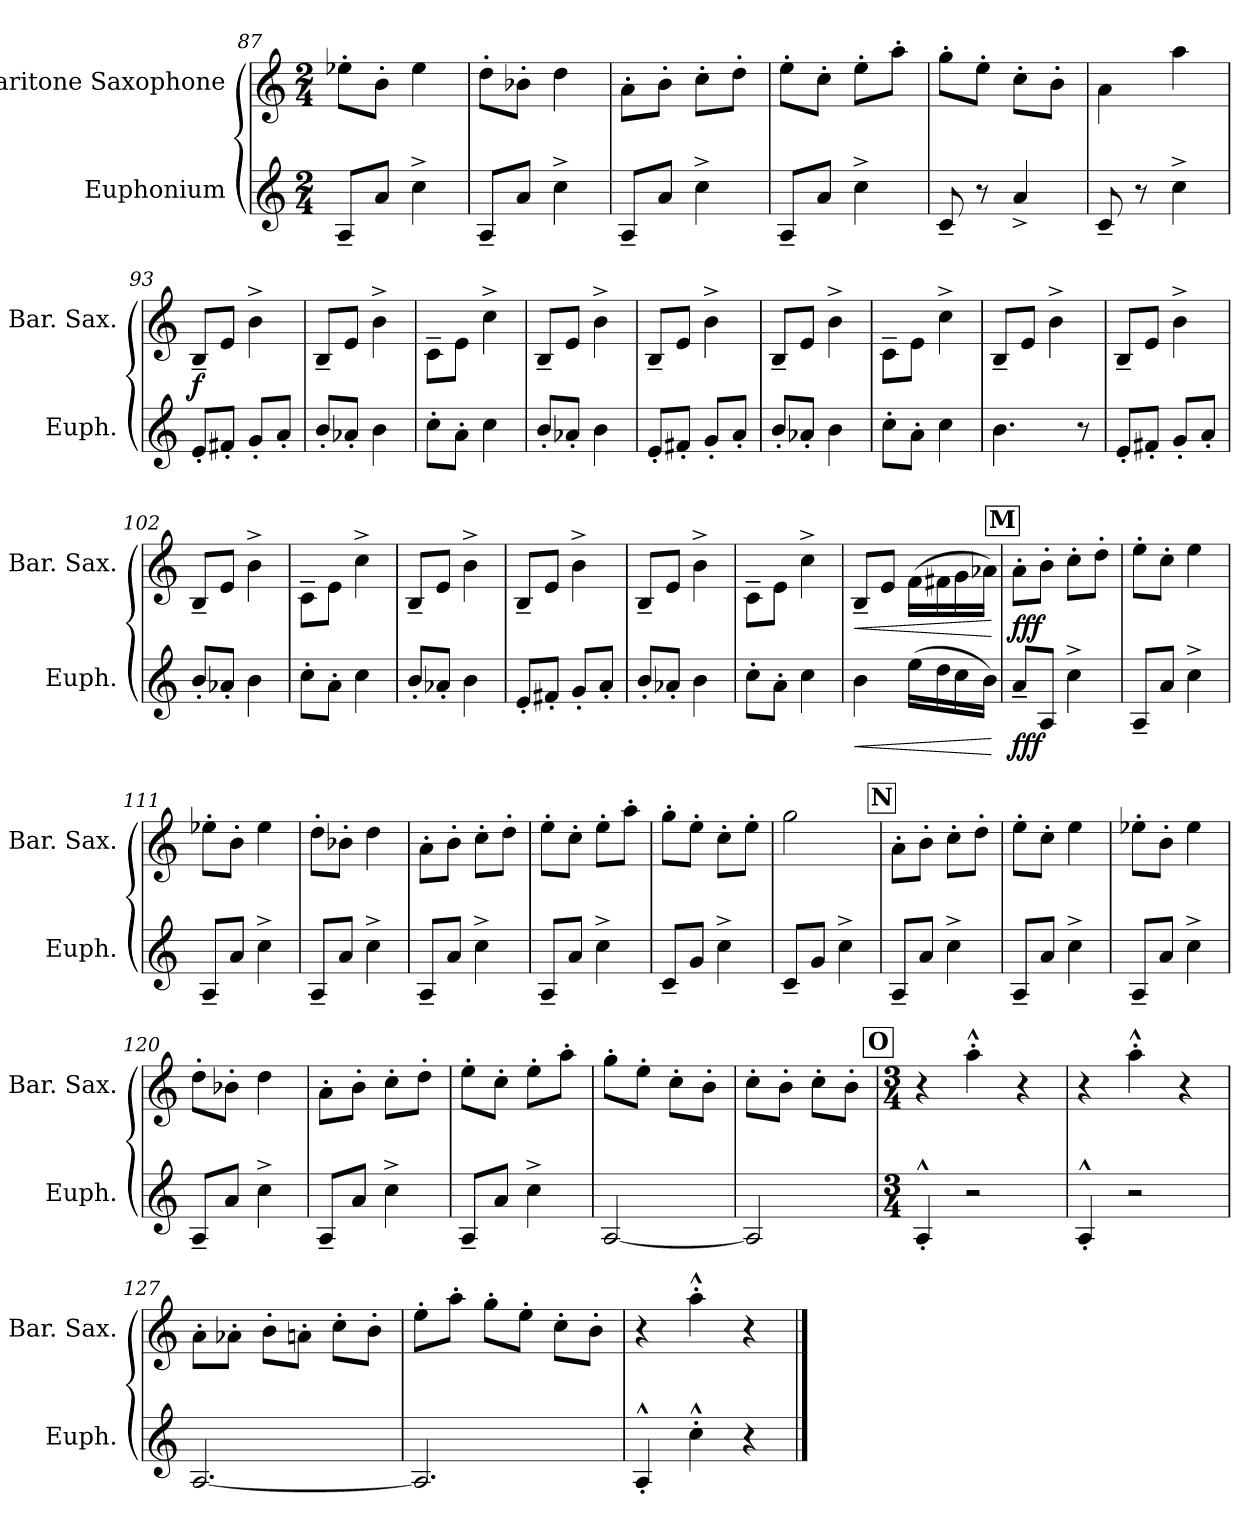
**kern	**dynam	**kern	**dynam
*part2	*part2	*part1	*part1
*staff2	*staff2	*staff1	*staff1
*I"Euphonium	*	*I"Baritone Saxophone	*
*I'Euph.	*	*I'Bar. Sax.	*
*clefG2	*	*clefG2	*
*	*	*ITrd12c21	*
*k[]	*	*k[]	*
*M2/4	*	*M2/4	*
=87	=87	=87	=87
8A~/L	.	8e-X'\L	.
8a/J	.	8B'\J	.
4cc^\	.	4e-\	.
=88	=88	=88	=88
*	*	*MM170	*
8A~/L	.	8d'\L	.
8a/J	.	8B-X'\J	.
4cc^\	.	4d\	.
=89	=89	=89	=89
8A~/L	.	8A'\L	.
8a/J	.	8B'\J	.
4cc^\	.	8c'\L	.
.	.	8d'\J	.
=90	=90	=90	=90
8A~/L	.	8e'\L	.
8a/J	.	8c'\J	.
4cc^\	.	8e'\L	.
.	.	8a'\J	.
=91	=91	=91	=91
*	*	*MM174	*
8c~/	.	8g'\L	.
8r	.	8e'\J	.
4a^/	.	8c'\L	.
.	.	8B'\J	.
=92	=92	=92	=92
8c~/	.	4A\	.
8r	.	.	.
4cc^\	.	4a\	.
=93	=93	=93	=93
!!LO:REH:place=s1:a:B:fs=14:t=K
*	*	*MM180	*
!	!	!	!LO:DY:b
8e'/L	.	8BB~/L	f
8f#X'/J	.	8E/J	.
8g'/L	.	4B^\	.
8a'/J	.	.	.
!!LO:LB:g=z
=94	=94	=94	=94
8b'/L	.	8BB~/L	.
8a-X'/J	.	8E/J	.
4b\	.	4B^\	.
=95	=95	=95	=95
*	*	*MM183	*
8cc'\L	.	8C~\L	.
8a'\J	.	8E\J	.
4cc\	.	4c^\	.
=96	=96	=96	=96
8b'/L	.	8BB~/L	.
8a-X'/J	.	8E/J	.
4b\	.	4B^\	.
=97	=97	=97	=97
*	*	*MM186	*
8e'/L	.	8BB~/L	.
8f#X'/J	.	8E/J	.
8g'/L	.	4B^\	.
8a'/J	.	.	.
=98	=98	=98	=98
8b'/L	.	8BB~/L	.
8a-X'/J	.	8E/J	.
4b\	.	4B^\	.
=99	=99	=99	=99
8cc'\L	.	8C~\L	.
8a'\J	.	8E\J	.
4cc\	.	4c^\	.
=100	=100	=100	=100
4.b\	.	8BB~/L	.
.	.	8E/J	.
.	.	4B^\	.
8r	.	.	.
=101	=101	=101	=101
!!LO:REH:place=s1:a:B:fs=14:t=L
*	*	*MM190	*
8e'/L	.	8BB~/L	.
8f#X'/J	.	8E/J	.
8g'/L	.	4B^\	.
8a'/J	.	.	.
!!LO:LB:g=z
=102	=102	=102	=102
8b'/L	.	8BB~/L	.
8a-X'/J	.	8E/J	.
4b\	.	4B^\	.
=103	=103	=103	=103
*	*	*MM194	*
8cc'\L	.	8C~\L	.
8a'\J	.	8E\J	.
4cc\	.	4c^\	.
=104	=104	=104	=104
8b'/L	.	8BB~/L	.
8a-X'/J	.	8E/J	.
4b\	.	4B^\	.
=105	=105	=105	=105
8e'/L	.	8BB~/L	.
8f#X'/J	.	8E/J	.
8g'/L	.	4B^\	.
8a'/J	.	.	.
=106	=106	=106	=106
8b'/L	.	8BB~/L	.
8a-X'/J	.	8E/J	.
4b\	.	4B^\	.
=107	=107	=107	=107
8cc'\L	.	8C~\L	.
8a'\J	.	8E\J	.
4cc\	.	4c^\	.
=108	=108	=108	=108
!	!LO:HP:b	!	!LO:HP:b
4b\	<	8BB~/L	<
.	.	8E/J	.
(16ee\LL	.	(16F\LL	.
16dd\	.	16F#X\	.
16cc\	.	16G\	.
16b\JJ)	.	16A-X\JJ)	.
.	[	.	[
!!LO:REH:place=s1:a:B:fs=14:t=M
=109	=109	=109	=109
!	!LO:DY:b	!	!LO:DY:b
8a~/L	fff	8A'\L	fff
8A/J	.	8B'\J	.
4cc^\	.	8c'\L	.
.	.	8d'\J	.
!!LO:PB:g=z
=110	=110	=110	=110
8A~/L	.	8e'\L	.
8a/J	.	8c'\J	.
4cc^\	.	4e\	.
=111	=111	=111	=111
8A~/L	.	8e-X'\L	.
8a/J	.	8B'\J	.
4cc^\	.	4e-\	.
=112	=112	=112	=112
8A~/L	.	8d'\L	.
8a/J	.	8B-X'\J	.
4cc^\	.	4d\	.
=113	=113	=113	=113
8A~/L	.	8A'\L	.
8a/J	.	8B'\J	.
4cc^\	.	8c'\L	.
.	.	8d'\J	.
=114	=114	=114	=114
8A~/L	.	8e'\L	.
8a/J	.	8c'\J	.
4cc^\	.	8e'\L	.
.	.	8a'\J	.
=115	=115	=115	=115
8c~/L	.	8g'\L	.
8g/J	.	8e'\J	.
4cc^\	.	8c'\L	.
.	.	8e'\J	.
=116	=116	=116	=116
8c~/L	.	2g\	.
8g/J	.	.	.
4cc^\	.	.	.
!!LO:REH:place=s1:a:B:fs=14:t=N
=117	=117	=117	=117
8A~/L	.	8A'\L	.
8a/J	.	8B'\J	.
4cc^\	.	8c'\L	.
.	.	8d'\J	.
!!LO:LB:g=z
=118	=118	=118	=118
8A~/L	.	8e'\L	.
8a/J	.	8c'\J	.
4cc^\	.	4e\	.
=119	=119	=119	=119
8A~/L	.	8e-X'\L	.
8a/J	.	8B'\J	.
4cc^\	.	4e-\	.
=120	=120	=120	=120
8A~/L	.	8d'\L	.
8a/J	.	8B-X'\J	.
4cc^\	.	4d\	.
=121	=121	=121	=121
8A~/L	.	8A'\L	.
8a/J	.	8B'\J	.
4cc^\	.	8c'\L	.
.	.	8d'\J	.
=122	=122	=122	=122
8A~/L	.	8e'\L	.
8a/J	.	8c'\J	.
4cc^\	.	8e'\L	.
.	.	8a'\J	.
=123	=123	=123	=123
[2A/	.	8g'\L	.
.	.	8e'\J	.
.	.	8c'\L	.
.	.	8B'\J	.
=124	=124	=124	=124
2A/]	.	8c'\L	.
.	.	8B'\J	.
.	.	8c'\L	.
.	.	8B'\J	.
!!LO:REH:place=s1:a:B:fs=14:t=O
=125	=125	=125	=125
*M3/4	*	*M3/4	*
4A^^'/	.	4r	.
2r	.	4a^^'\	.
.	.	4r	.
!!LO:LB:g=z
=126	=126	=126	=126
4A^^'/	.	4r	.
2r	.	4a^^'\	.
.	.	4r	.
=127	=127	=127	=127
[2.A/	.	8A'\L	.
.	.	8A-X'\J	.
.	.	8B'\L	.
.	.	8An'\J	.
.	.	8c'\L	.
.	.	8B'\J	.
=128	=128	=128	=128
2.A/]	.	8e'\L	.
.	.	8a'\J	.
.	.	8g'\L	.
.	.	8e'\J	.
.	.	8c'\L	.
.	.	8B'\J	.
=129	=129	=129	=129
4A^^'/	.	4r	.
4cc^^'\	.	4a^^'\	.
4r	.	4r	.
==	==	==	==
*-	*-	*-	*-
